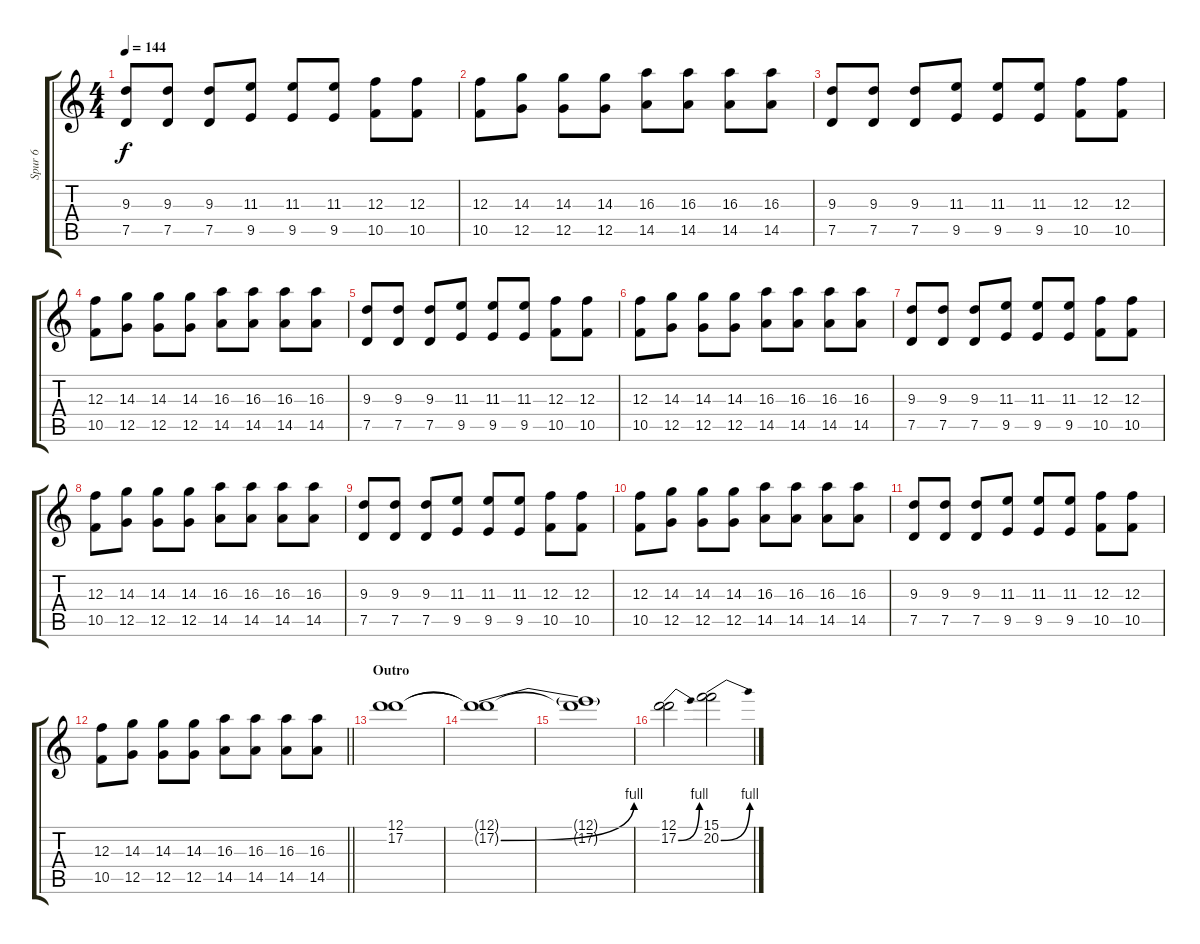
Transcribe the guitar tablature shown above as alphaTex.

\track ("Spur 6" "Spur 6") {instrument distortionguitar}
\staff {score tabs}
\tuning (D4 A3 F3 C3 G2 C2) {hide}
\ts (4 4)
\tempo 144
\clef g2
\ks c
(9.3 7.5).8{dy f} (9.3 7.5).8 (9.3 7.5).8 (11.3 9.5).8 (11.3 9.5).8 (11.3 9.5).8 (12.3 10.5).8 (12.3 10.5).8 |
(12.3 10.5).8 (14.3 12.5).8 (14.3 12.5).8 (14.3 12.5).8 (16.3 14.5).8 (16.3 14.5).8 (16.3 14.5).8 (16.3 14.5).8 |
(9.3 7.5).8 (9.3 7.5).8 (9.3 7.5).8 (11.3 9.5).8 (11.3 9.5).8 (11.3 9.5).8 (12.3 10.5).8 (12.3 10.5).8 |
(12.3 10.5).8 (14.3 12.5).8 (14.3 12.5).8 (14.3 12.5).8 (16.3 14.5).8 (16.3 14.5).8 (16.3 14.5).8 (16.3 14.5).8 |
(9.3 7.5).8 (9.3 7.5).8 (9.3 7.5).8 (11.3 9.5).8 (11.3 9.5).8 (11.3 9.5).8 (12.3 10.5).8 (12.3 10.5).8 |
(12.3 10.5).8 (14.3 12.5).8 (14.3 12.5).8 (14.3 12.5).8 (16.3 14.5).8 (16.3 14.5).8 (16.3 14.5).8 (16.3 14.5).8 |
(9.3 7.5).8 (9.3 7.5).8 (9.3 7.5).8 (11.3 9.5).8 (11.3 9.5).8 (11.3 9.5).8 (12.3 10.5).8 (12.3 10.5).8 |
(12.3 10.5).8 (14.3 12.5).8 (14.3 12.5).8 (14.3 12.5).8 (16.3 14.5).8 (16.3 14.5).8 (16.3 14.5).8 (16.3 14.5).8 |
(9.3 7.5).8 (9.3 7.5).8 (9.3 7.5).8 (11.3 9.5).8 (11.3 9.5).8 (11.3 9.5).8 (12.3 10.5).8 (12.3 10.5).8 |
(12.3 10.5).8 (14.3 12.5).8 (14.3 12.5).8 (14.3 12.5).8 (16.3 14.5).8 (16.3 14.5).8 (16.3 14.5).8 (16.3 14.5).8 |
(9.3 7.5).8 (9.3 7.5).8 (9.3 7.5).8 (11.3 9.5).8 (11.3 9.5).8 (11.3 9.5).8 (12.3 10.5).8 (12.3 10.5).8 |
\barLineRight lightlight
(12.3 10.5).8 (14.3 12.5).8 (14.3 12.5).8 (14.3 12.5).8 (16.3 14.5).8 (16.3 14.5).8 (16.3 14.5).8 (16.3 14.5).8 |
\section ("" "Outro")
(12.1 17.2).1 |
(12.1{t} 17.2{be (bend 0 0 60 4) t}).1 |
(12.1{t} 17.2{t}).1 |
(12.1 17.2{be (bend 0 0 60 4)}).2 (15.1 20.2{be (bend 0 0 60 4)}).2
